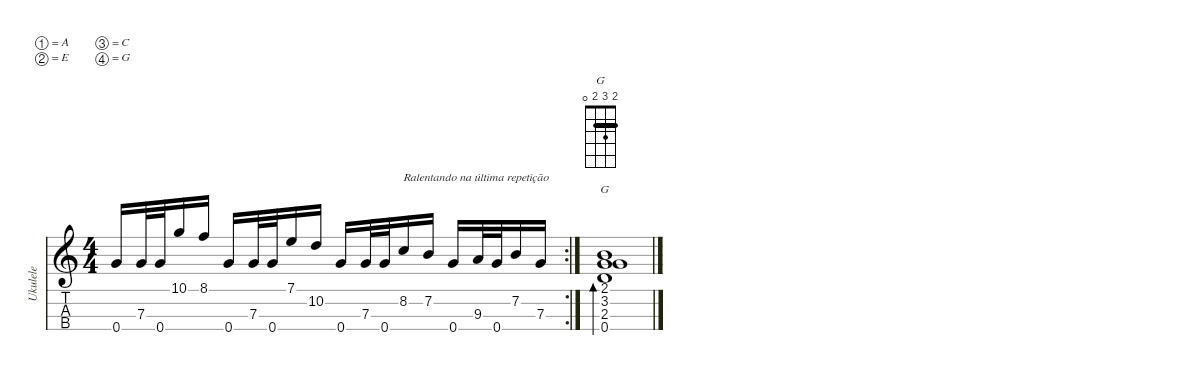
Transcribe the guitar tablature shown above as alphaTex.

\defaultSystemsLayout 4
\hideDynamics
\bracketExtendMode nobrackets
\otherSystemsTrackNameOrientation horizontal
\defaultBarNumberDisplay Hide
\track ("Ukulele" "Ukulele") {defaultSystemsLayout 4 instrument acousticguitarnylon}
\staff {score tabs}
\tuning (A4 E4 C4 G4)
\displaytranspose 0
\chord ("G" 2 3 2 0) {barre 2}
\rc 2
\ts (4 4)
\tempo (85 hide)
\clef g2
\scale
1.27902
\ks c
0.4.16{dy mf beam Up} 7.3.32{beam Up} 0.4.32{beam Up} 10.1.16{beam Up} 8.1.16{beam Up} 0.4.16{beam Up} 7.3.32{beam Up} 0.4.32{beam Up} 7.1.16{beam Up} 10.2.16{beam Up} 0.4.16{beam Up} 7.3.32{beam Up} 0.4.32{beam Up} 8.2.16{txt "Ralentando na última repetição" beam Up} 7.2.16{beam Up} 0.4.16{beam Up} 9.3.32{beam Up} 0.4.32{beam Up} 7.2.16{beam Up} 7.3.16{beam Up} |
\scale
0.249572 (0.4 3.2 2.1 2.3).1{bd 30 ch "G" beam Up}
